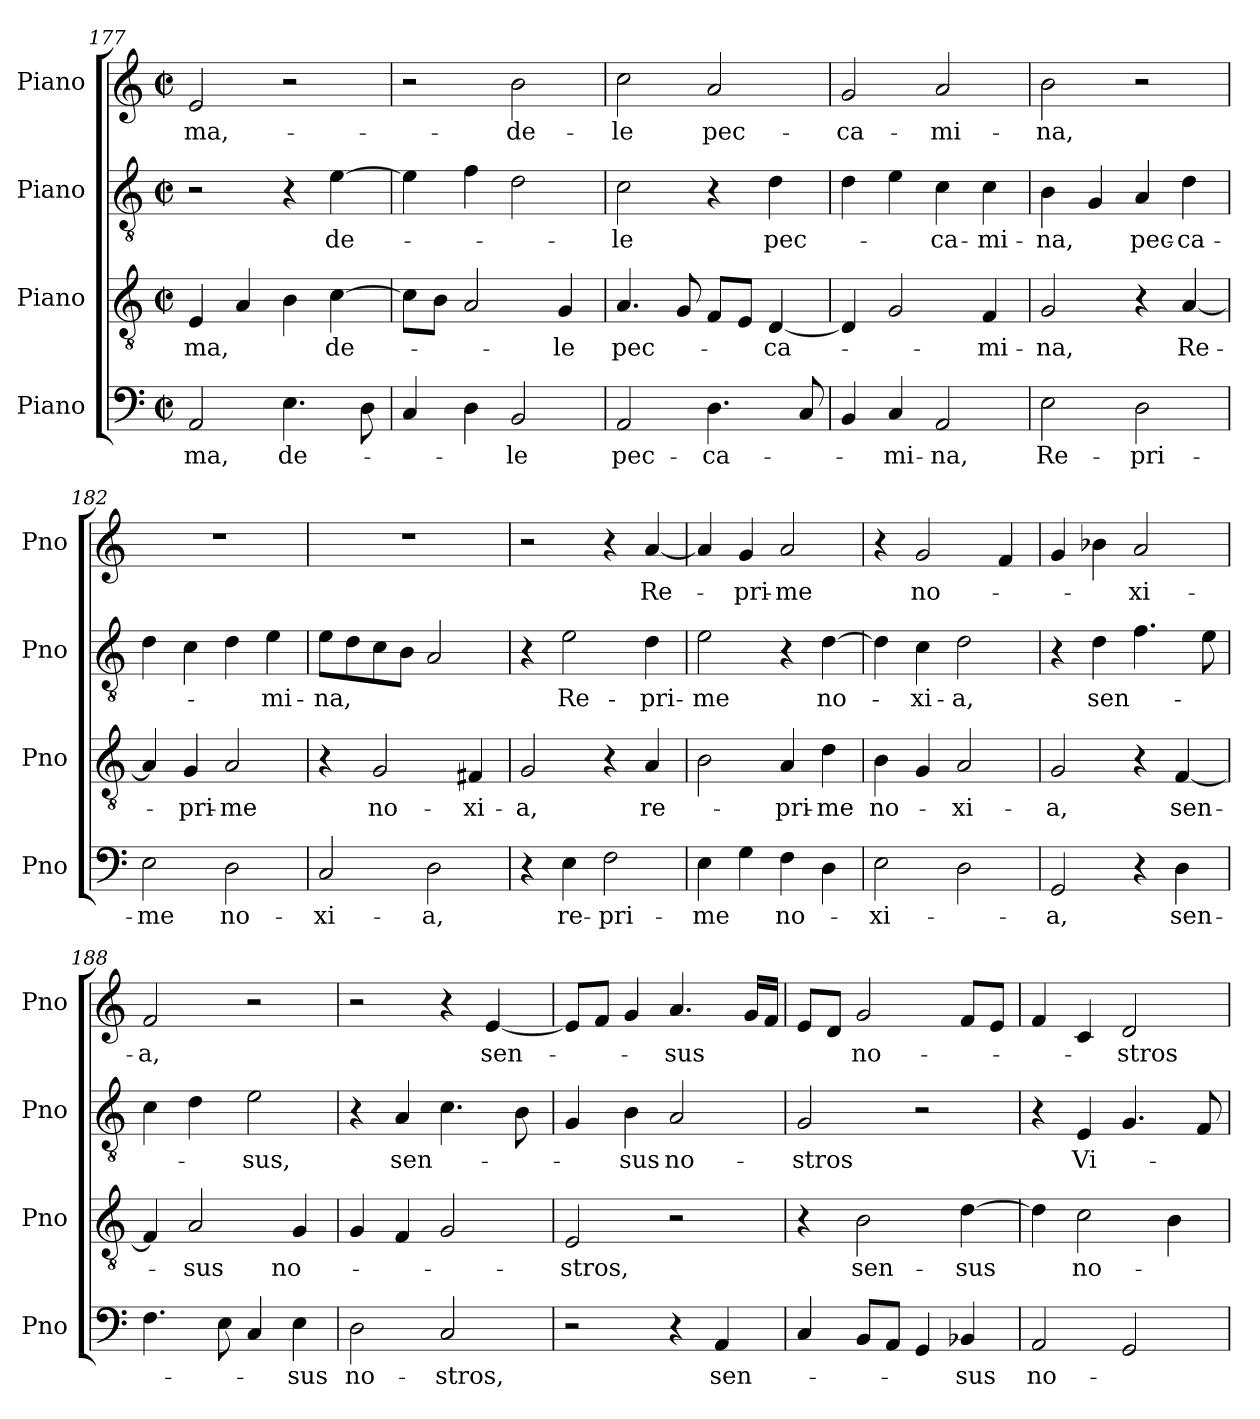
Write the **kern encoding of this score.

**kern	**text	**kern	**text	**kern	**text	**kern	**text
*part4	*part4	*part3	*part3	*part2	*part2	*part1	*part1
*staff4	*staff4	*staff3	*staff3	*staff2	*staff2	*staff1	*staff1
*I"Piano	*	*I"Piano	*	*I"Piano	*	*I"Piano	*
*I'Pno	*	*I'Pno	*	*I'Pno	*	*I'Pno	*
!!LO:LB:g=z
*clefF4	*	*clefGv2	*	*clefGv2	*	*clefG2	*
*k[]	*	*k[]	*	*k[]	*	*k[]	*
*M2/2	*	*M2/2	*	*M2/2	*	*M2/2	*
*met(c|)	*	*met(c|)	*	*met(c|)	*	*met(c|)	*
=177	=177	=177	=177	=177	=177	=177	=177
2AA/	-ma,	4E/	-ma,­	2r	.	2e/	-ma,-
.	.	4A/	.	.	.	.	.
4.E\	de-	4B\	.	4r	.	2r	.
.	.	[4c\	de-	[4e\	de-	.	.
8D\	.	.	.	.	.	.	.
=178	=178	=178	=178	=178	=178	=178	=178
4C/	.	8c\L]	.	4e\]	.	2r	.
.	.	8B\J	.	.	.	.	.
4D\	.	2A/	.	4f\	.	.	.
2BB/	-le	.	.	2d\	.	2b\	-de-
.	.	4G/	-le	.	.	.	.
=179	=179	=179	=179	=179	=179	=179	=179
2AA/	pec-	4.A/	pec-	2c\	-le	2cc\	-le
.	.	8G/	.	.	.	.	.
4.D\	-ca-	8F/L	.	4r	.	2a/	pec-
.	.	8E/J	.	.	.	.	.
.	.	[4D/	-ca-	4d\	pec-	.	.
8C/	.	.	.	.	.	.	.
=180	=180	=180	=180	=180	=180	=180	=180
4BB/	.	4D/]	.	4d\	.	2g/	-ca-
4C/	-mi-	2G/	.	4e\	.	.	.
2AA/	-na,	.	.	4c\	-ca-	2a/	-mi-
.	.	4F/	-mi-	4c\	-mi-	.	.
=181	=181	=181	=181	=181	=181	=181	=181
2E\	Re-	2G/	-na,	4B\	-na,	2b\	-na,
.	.	.	.	4G/	.	.	.
2D\	-pri-	4r	.	4A/	pec-	2r	.
.	.	[4A/	Re-	4d\	-ca-	.	.
=182	=182	=182	=182	=182	=182	=182	=182
2E\	-me	4A/]	.	4d\	.	1r	.
.	.	4G/	-pri-	4c\	.	.	.
2D\	no-	2A/	-me	4d\	.	.	.
.	.	.	.	4e\	-mi-	.	.
!!LO:LB:g=z
=183	=183	=183	=183	=183	=183	=183	=183
2C/	-xi-	4r	.	8e\L	-na,	1r	.
.	.	.	.	8d\	.	.	.
.	.	2G/	no-	8c\	.	.	.
.	.	.	.	8B\J	.	.	.
2D\	-a,	.	.	2A/	.	.	.
.	.	4F#X/	-xi-	.	.	.	.
=184	=184	=184	=184	=184	=184	=184	=184
4r	.	2G/	-a,	4r	.	2r	.
4E\	re-	.	.	2e\	Re-	.	.
2F\	-pri-	4r	.	.	.	4r	.
.	.	4A/	re-	4d\	-pri-	[4a/	Re-
=185	=185	=185	=185	=185	=185	=185	=185
4E\	-me	2B\	.	2e\	-me	4a/]	.
4G\	.	.	.	.	.	4g/	-pri-
4F\	no-	4A/	-pri-	4r	.	2a/	-me
4D\	.	4d\	-me	[4d\	no-	.	.
=186	=186	=186	=186	=186	=186	=186	=186
2E\	-xi-	4B\	no-	4d\]	.	4r	.
.	.	4G/	.	4c\	-xi-	2g/	no-
2D\	.	2A/	-xi-	2d\	-a,	.	.
.	.	.	.	.	.	4f/	.
=187	=187	=187	=187	=187	=187	=187	=187
2GG/	-a,	2G/	-a,	4r	.	4g/	.
.	.	.	.	4d\	sen-	4b-X\	.
4r	.	4r	.	4.f\	.	2a/	-xi-
4D\	sen-	[4F/	sen-	.	.	.	.
.	.	.	.	8e\	.	.	.
=188	=188	=188	=188	=188	=188	=188	=188
4.F\	.	4F/]	.	4c\	.	2f/	-a,
.	.	2A/	-sus	4d\	.	.	.
8E\	.	.	.	.	.	.	.
4C/	.	.	.	2e\	-sus,	2r	.
4E\	-sus	4G/	no-	.	.	.	.
!!LO:LB:g=z
=189	=189	=189	=189	=189	=189	=189	=189
2D\	no-	4G/	.	4r	.	2r	.
.	.	4F/	.	4A/	sen-	.	.
2C/	-stros,	2G/	.	4.c\	.	4r	.
.	.	.	.	.	.	[4e/	sen-
.	.	.	.	8B\	.	.	.
=190	=190	=190	=190	=190	=190	=190	=190
2r	.	2E/	-stros,	4G/	.	8e/L]	.
.	.	.	.	.	.	8f/J	.
.	.	.	.	4B\	-sus	4g/	.
4r	.	2r	.	2A/	no-	4.a/	-sus
4AA/	sen-	.	.	.	.	.	.
.	.	.	.	.	.	16g/LL	.
.	.	.	.	.	.	16f/JJ	.
=191	=191	=191	=191	=191	=191	=191	=191
4C/	.	4r	.	2G/	-stros	8e/L	.
.	.	.	.	.	.	8d/J	.
8BB/L	.	2B\	sen-	.	.	2g/	no-
8AA/J	.	.	.	.	.	.	.
4GG/	.	.	.	2r	.	.	.
4BB-X/	-sus	[4d\	-sus	.	.	8f/L	.
.	.	.	.	.	.	8e/J	.
=192	=192	=192	=192	=192	=192	=192	=192
2AA/	no-	4d\]	.	4r	.	4f/	.
.	.	2c\	no-	4E/	Vi-	4c/	.
2GG/	.	.	.	4.G/	.	2d/	-stros
.	.	4B\	.	.	.	.	.
.	.	.	.	8F/	.	.	.
=	=	=	=	=	=	=	=
*-	*-	*-	*-	*-	*-	*-	*-
